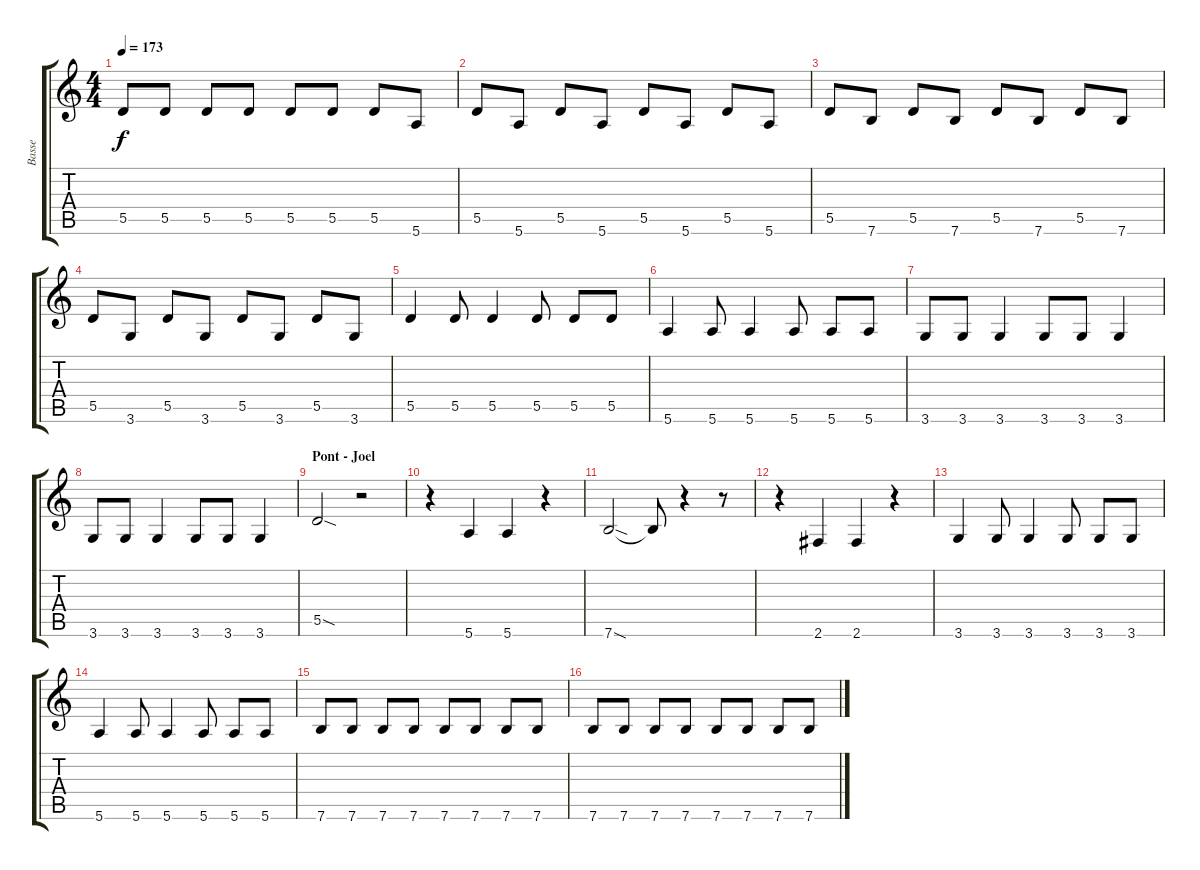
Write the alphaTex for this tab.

\track ("Basse" "Basse") {instrument electricbassfinger}
\staff {score tabs}
\tuning (E4 B3 G3 D3 A2 E2) {hide}
\ts (4 4)
\tempo 173
\clef g2
\ks c
5.5.8{dy f} 5.5.8 5.5.8 5.5.8 5.5.8 5.5.8 5.5.8 5.6.8 |
5.5.8 5.6.8 5.5.8 5.6.8 5.5.8 5.6.8 5.5.8 5.6.8 |
5.5.8 7.6.8 5.5.8 7.6.8 5.5.8 7.6.8 5.5.8 7.6.8 |
5.5.8 3.6.8 5.5.8 3.6.8 5.5.8 3.6.8 5.5.8 3.6.8 |
5.5.4 5.5.8 5.5.4 5.5.8 5.5.8 5.5.8 |
5.6.4 5.6.8 5.6.4 5.6.8 5.6.8 5.6.8 |
3.6.8 3.6.8 3.6.4 3.6.8 3.6.8 3.6.4 |
3.6.8 3.6.8 3.6.4 3.6.8 3.6.8 3.6.4 |
\section ("" "Pont - Joel")
5.5{sod}.2{volume 16} r.2 |
r.4 5.6.4 5.6.4 r.4 |
7.6{sod}.2 7.6{t}.8 r.4 r.8 |
r.4 2.6.4 2.6.4 r.4 |
3.6.4 3.6.8 3.6.4 3.6.8 3.6.8 3.6.8 |
5.6.4 5.6.8 5.6.4 5.6.8 5.6.8 5.6.8 |
7.6.8 7.6.8 7.6.8 7.6.8 7.6.8 7.6.8 7.6.8 7.6.8 |
7.6.8 7.6.8 7.6.8 7.6.8 7.6.8 7.6.8 7.6.8 7.6.8
